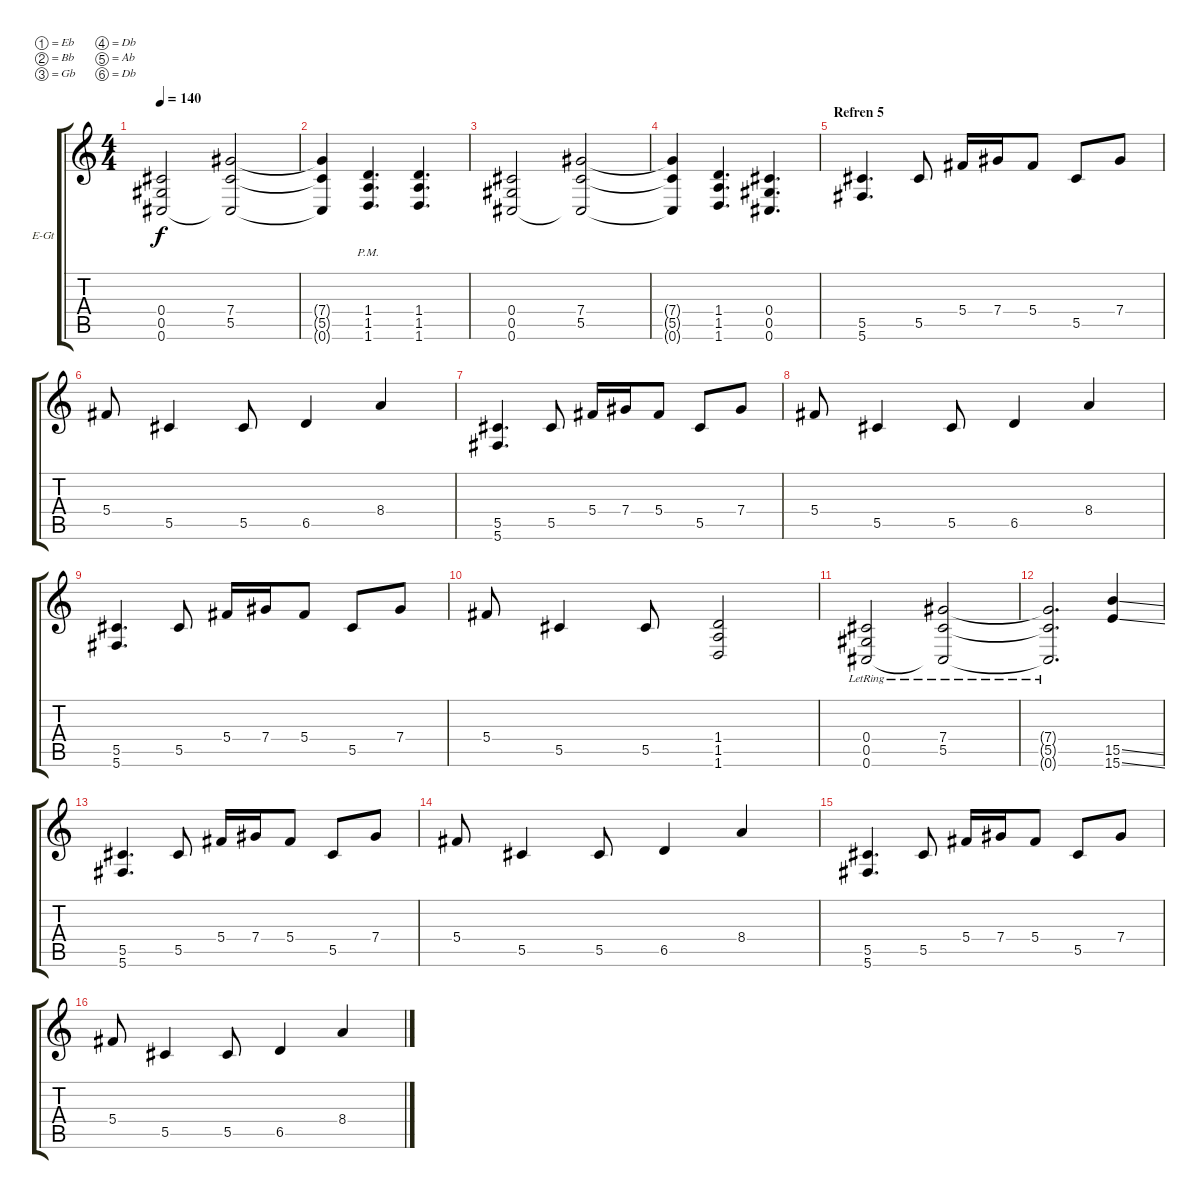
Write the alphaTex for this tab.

\bracketExtendMode groupsimilarinstruments
\firstSystemTrackNameOrientation horizontal
\otherSystemsTrackNameOrientation horizontal
\track ("Gitara 1" "E-Gt") {instrument distortionguitar}
\staff {score tabs}
\tuning (Eb4 Bb3 Gb3 Db3 Ab2 Db2)
\ts (4 4)
\tempo 140
\clef g2
\ks c
(0.4 0.5 0.6).2{dy f} (7.4 5.5 0.6{t}).2 |
(7.4{t} 5.5{t} 0.6{t}).4 (1.4{pm} 1.5{pm} 1.6{pm}).4{d} (1.4 1.5 1.6).4{d} |
(0.4 0.5 0.6).2 (7.4 5.5 0.6{t}).2 |
(7.4{t} 5.5{t} 0.6{t}).4 (1.4 1.5 1.6).4{d} (0.4 0.5 0.6).4{d} |
\section ("" "Refren 5")
(5.5 5.6).4{d} 5.5.8 5.4.16 7.4.16 5.4.8 5.5.8 7.4.8 |
5.4.8 5.5.4 5.5.8 6.5.4 8.4.4 |
(5.5 5.6).4{d} 5.5.8 5.4.16 7.4.16 5.4.8 5.5.8 7.4.8 |
5.4.8 5.5.4 5.5.8 6.5.4 8.4.4 |
(5.5 5.6).4{d} 5.5.8 5.4.16 7.4.16 5.4.8 5.5.8 7.4.8 |
5.4.8 5.5.4 5.5.8 (1.4 1.5 1.6).2 |
(0.4 0.5 0.6{lr}).2 (7.4 5.5 0.6{lr t}).2 |
(7.4{t} 5.5{t} 0.6{lr t}).2{d} (15.5{ss} 15.6{ss}).4 |
(5.5 5.6).4{d} 5.5.8 5.4.16 7.4.16 5.4.8 5.5.8 7.4.8 |
5.4.8 5.5.4 5.5.8 6.5.4 8.4.4 |
(5.5 5.6).4{d} 5.5.8 5.4.16 7.4.16 5.4.8 5.5.8 7.4.8 |
5.4.8 5.5.4 5.5.8 6.5.4 8.4.4
